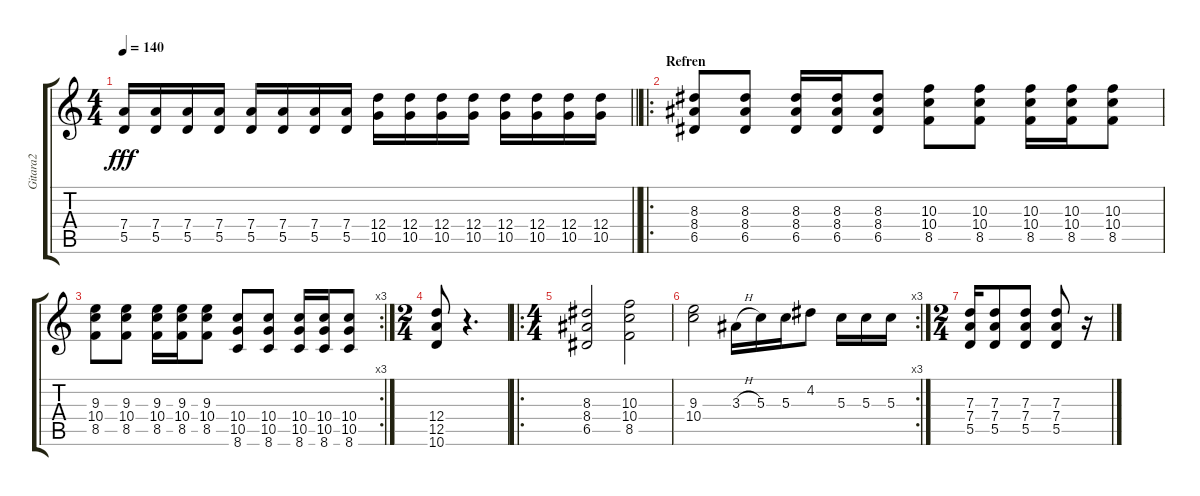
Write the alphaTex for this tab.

\track ("Gitara2" "Gitara2") {instrument distortionguitar}
\staff {score tabs}
\tuning (E4 B3 G3 D3 A2 E2) {hide}
\ts (4 4)
\tempo 140
\clef g2
\barLineRight lightlight
\ks c
(7.4 5.5).16{dy fff} (7.4 5.5).16 (7.4 5.5).16 (7.4 5.5).16 (7.4 5.5).16 (7.4 5.5).16 (7.4 5.5).16 (7.4 5.5).16 (12.4 10.5).16 (12.4 10.5).16 (12.4 10.5).16 (12.4 10.5).16 (12.4 10.5).16 (12.4 10.5).16 (12.4 10.5).16 (12.4 10.5).16 |
\ro
\section ("" "Refren")
(8.3 8.4 6.5).8 (8.3 8.4 6.5).8 (8.3 8.4 6.5).16 (8.3 8.4 6.5).16 (8.3 8.4 6.5).8 (10.3 10.4 8.5).8 (10.3 10.4 8.5).8 (10.3 10.4 8.5).16 (10.3 10.4 8.5).16 (10.3 10.4 8.5).8 |
\rc 3
(9.3 10.4 8.5).8 (9.3 10.4 8.5).8 (9.3 10.4 8.5).16 (9.3 10.4 8.5).16 (9.3 10.4 8.5).8 (10.4 10.5 8.6).8 (10.4 10.5 8.6).8 (10.4 10.5 8.6).16 (10.4 10.5 8.6).16 (10.4 10.5 8.6).8 |
\ts (2 4)
(12.4 12.5 10.6).8 r.4{d} |
\ro
\ts (4 4)
(8.3 8.4 6.5).2 (10.3 10.4 8.5).2 |
\rc 3
(9.3 10.4).2 3.3{h}.16 5.3.16 5.3.16 4.2.8 5.3.16 5.3.16 5.3.16 |
\ts (2 4)
(7.3 7.4 5.5).16 (7.3 7.4 5.5).8 (7.3 7.4 5.5).8 (7.3 7.4 5.5).8 r.16
